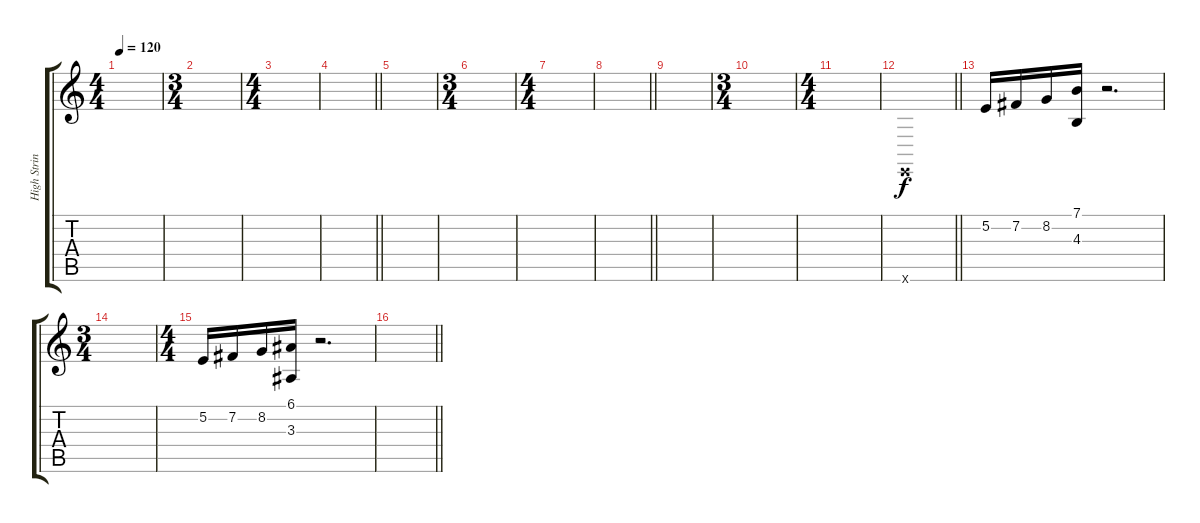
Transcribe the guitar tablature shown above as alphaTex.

\track ("High Strings Standard" "High Strin") {instrument stringensemble1}
\staff {score tabs}
\tuning (E4 B3 G3 D3 A2 E2) {hide}
\ts (4 4)
\tempo 120
\clef g2
\ks c
|
\ts (3 4)
|
\ts (4 4)
|
\barLineRight lightlight
|
|
\ts (3 4)
|
\ts (4 4)
|
\barLineRight lightlight
|
\section ("" "")
|
\ts (3 4)
|
\ts (4 4)
|
\barLineRight lightlight
0.6{x}.1{volume 12} |
5.2.16 7.2.16 8.2.16 (7.1 4.3).16 r.2{d} |
\ts (3 4)
|
\ts (4 4)
5.2.16 7.2.16 8.2.16 (6.1 3.3).16 r.2{d} |
\barLineRight lightlight
